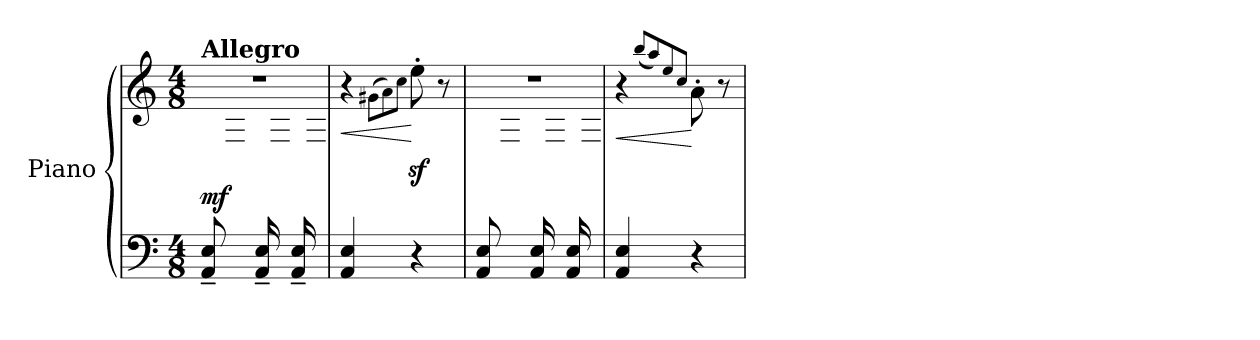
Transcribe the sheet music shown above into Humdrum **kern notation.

**kern	**kern	**dynam
*part1	*part1	*part1
*staff2	*staff1	*staff1/2
*I"Piano	*	*
*I'Pno.	*	*
*clefF4	*clefG2	*
*k[]	*k[]	*
*M4/8	*M4/8	*
*MM112	*MM112	*
=1	=1	=1
*	*^	*
!	!LO:TX:a:B:t=Allegro	!	!
!	!	!	!LO:DY:b
8AA/~ 8E/~L	2r	8ryy	mf
8ryy	.	8F\' 8c\'J	.
16AA/~ 16E/~LL	.	16ryy	.
16ryy	.	16F\' 16c\'	.
16AA/~ 16E/~	.	16ryy	.
16ryy	.	16F\' 16c\'JJ	.
=2	=2	=2	=2
!	!	!	!LO:HP:b
*	*v	*v	*
4AA/ 4E/	4r	<
.	(>8qg#X\L	.
.	8qa\)	.
.	8qcc\J	.
4r	8eez<'\	[
.	8r	.
=3	=3	=3
*	*^	*
8AA/ 8E/L	2r	8ryy	.
8ryy	.	8F\ 8c\J	.
16AA/ 16E/LL	.	16ryy	.
16ryy	.	16F\ 16c\	.
16AA/ 16E/	.	16ryy	.
16ryy	.	16F\ 16c\JJ	.
=4	=4	=4	=4
!	!	!	!LO:HP:b
*	*v	*v	*
4AA/ 4E/	4r	<
.	(<8qbb/L	.
.	8qaa/)	.
.	8qee/	.
.	8qcc/J	.
!	!	!LO:DY:n=1:b
4r	8a'\	[ other-dynamics
.	8r	.
=	=	=
*-	*-	*-
